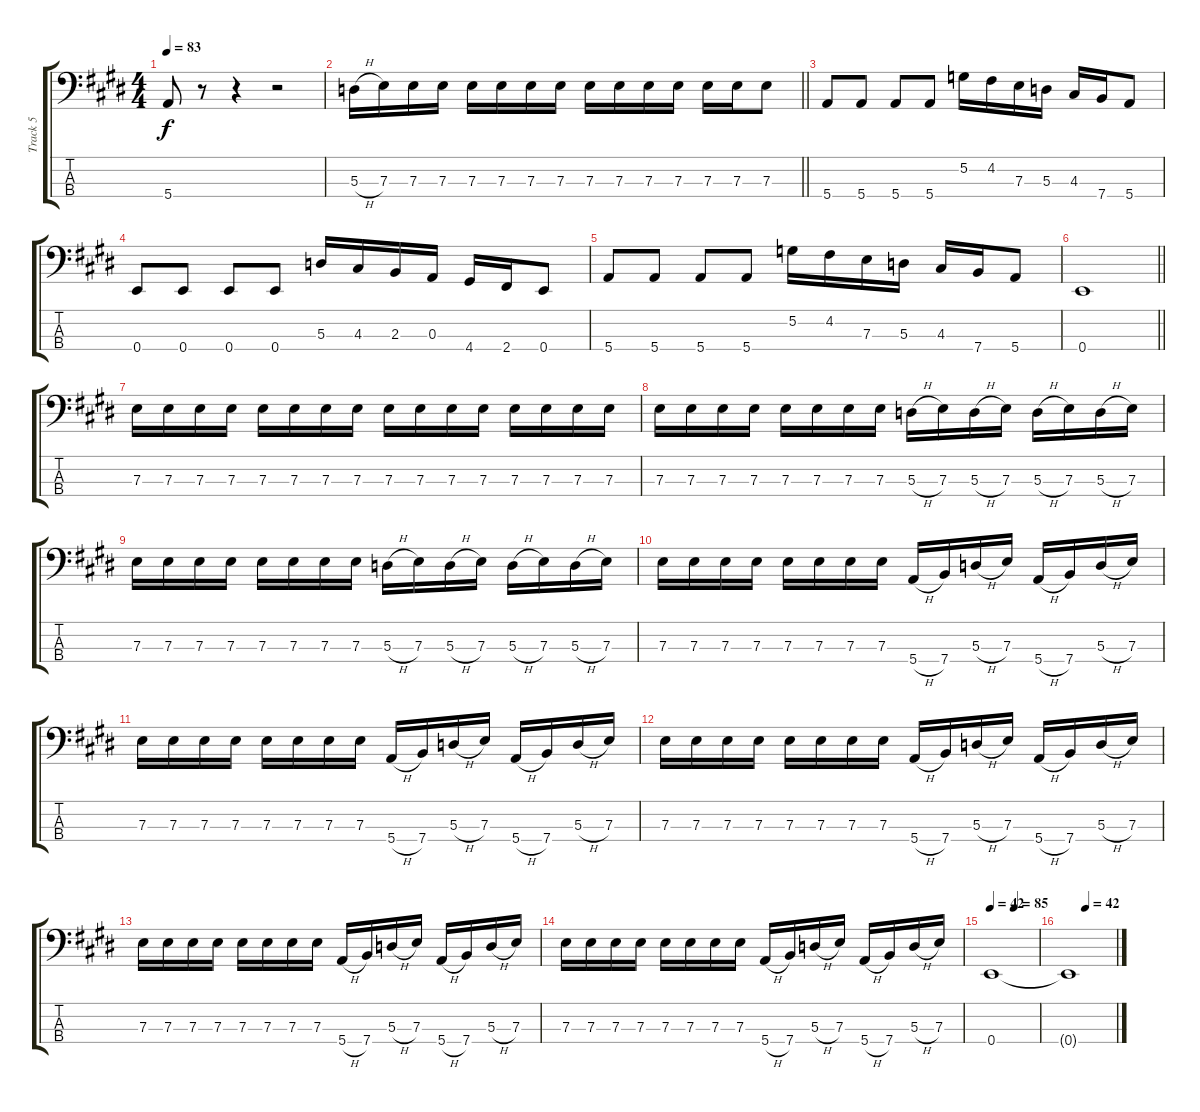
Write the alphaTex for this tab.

\track ("Track 5" "Track 5") {instrument electricbassfinger}
\staff {score tabs}
\tuning (G2 D2 A1 E1) {hide}
\ts (4 4)
\tempo 83
\clef f4
\ks e
5.4.8{dy f} r.8 r.4 r.2 |
\barLineRight lightlight
5.3{h}.16 7.3.16 7.3.16 7.3.16 7.3.16 7.3.16 7.3.16 7.3.16 7.3.16 7.3.16 7.3.16 7.3.16 7.3.16 7.3.16 7.3.8 |
5.4.8 5.4.8 5.4.8 5.4.8 5.2.16 4.2.16 7.3.16 5.3.16 4.3.16 7.4.16 5.4.8 |
0.4.8 0.4.8 0.4.8 0.4.8 5.3.16 4.3.16 2.3.16 0.3.16 4.4.16 2.4.16 0.4.8 |
5.4.8 5.4.8 5.4.8 5.4.8 5.2.16 4.2.16 7.3.16 5.3.16 4.3.16 7.4.16 5.4.8 |
\barLineRight lightlight
0.4.1 |
7.3.16 7.3.16 7.3.16 7.3.16 7.3.16 7.3.16 7.3.16 7.3.16 7.3.16 7.3.16 7.3.16 7.3.16 7.3.16 7.3.16 7.3.16 7.3.16 |
7.3.16 7.3.16 7.3.16 7.3.16 7.3.16 7.3.16 7.3.16 7.3.16 5.3{h}.16 7.3.16 5.3{h}.16 7.3.16 5.3{h}.16 7.3.16 5.3{h}.16 7.3.16 |
7.3.16 7.3.16 7.3.16 7.3.16 7.3.16 7.3.16 7.3.16 7.3.16 5.3{h}.16 7.3.16 5.3{h}.16 7.3.16 5.3{h}.16 7.3.16 5.3{h}.16 7.3.16 |
7.3.16 7.3.16 7.3.16 7.3.16 7.3.16 7.3.16 7.3.16 7.3.16 5.4{h}.16 7.4.16 5.3{h}.16 7.3.16 5.4{h}.16 7.4.16 5.3{h}.16 7.3.16 |
7.3.16 7.3.16 7.3.16 7.3.16 7.3.16 7.3.16 7.3.16 7.3.16 5.4{h}.16 7.4.16 5.3{h}.16 7.3.16 5.4{h}.16 7.4.16 5.3{h}.16 7.3.16 |
7.3.16 7.3.16 7.3.16 7.3.16 7.3.16 7.3.16 7.3.16 7.3.16 5.4{h}.16 7.4.16 5.3{h}.16 7.3.16 5.4{h}.16 7.4.16 5.3{h}.16 7.3.16 |
7.3.16 7.3.16 7.3.16 7.3.16 7.3.16 7.3.16 7.3.16 7.3.16 5.4{h}.16 7.4.16 5.3{h}.16 7.3.16 5.4{h}.16 7.4.16 5.3{h}.16 7.3.16 |
7.3.16 7.3.16 7.3.16 7.3.16 7.3.16 7.3.16 7.3.16 7.3.16 5.4{h}.16 7.4.16 5.3{h}.16 7.3.16 5.4{h}.16 7.4.16 5.3{h}.16 7.3.16 |
\tempo 42
\tempo (85 0.5)
0.4.1 |
\tempo (42 0.375)
0.4{t}.1
